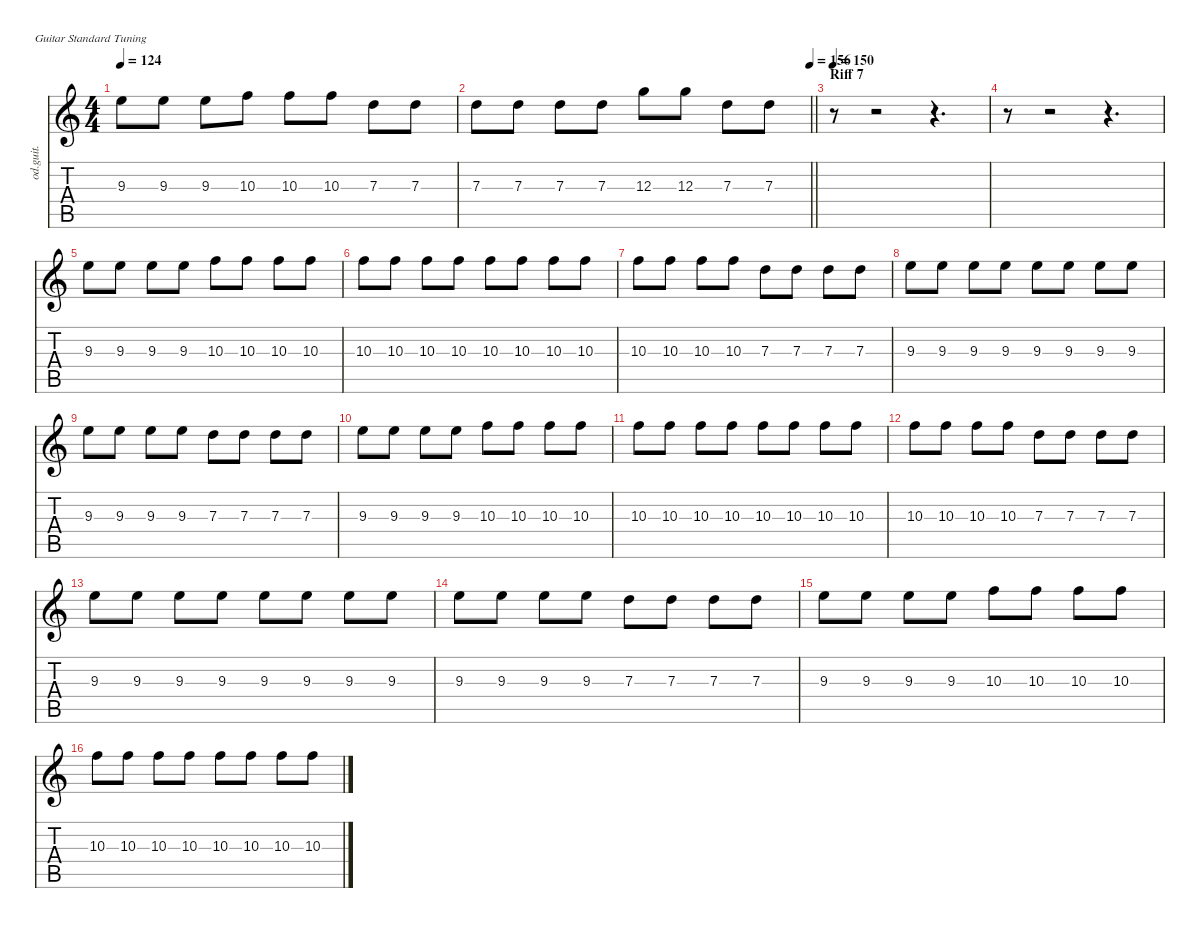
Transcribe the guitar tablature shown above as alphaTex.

\defaultSystemsLayout 4
\hideDynamics
\bracketExtendMode nobrackets
\otherSystemsTrackNameOrientation horizontal
\track ("Lead guitar 2" "od.guit.") {instrument overdrivenguitar}
\staff {score tabs}
\tuning (E4 B3 G3 D3 A2 E2)
\ts (4 4)
\tempo 124
\clef g2
\ks c
9.3.8{dy f beam Down} 9.3.8{beam Down} 9.3.8{beam Down} 10.3.8{beam Down} 10.3.8{beam Down} 10.3.8{beam Down} 7.3.8{beam Down} 7.3.8{beam Down} |
\tempo (156 1)
\barLineRight lightlight
7.3.8{beam Down} 7.3.8{beam Down} 7.3.8{beam Down} 7.3.8{beam Down} 12.3.8{beam Down} 12.3.8{beam Down} 7.3.8{beam Down} 7.3.8{beam Down} |
\section ("" "Riff 7")
\tempo 150
r.8{beam Down} r.2{beam Down} r.4{d beam Down} |
r.8{beam Down} r.2{beam Down} r.4{d beam Down} |
9.3.8{beam Down} 9.3.8{beam Down} 9.3.8{beam Down} 9.3.8{beam Down} 10.3.8{beam Down} 10.3.8{beam Down} 10.3.8{beam Down} 10.3.8{beam Down} |
10.3.8{beam Down} 10.3.8{beam Down} 10.3.8{beam Down} 10.3.8{beam Down} 10.3.8{beam Down} 10.3.8{beam Down} 10.3.8{beam Down} 10.3.8{beam Down} |
10.3.8{beam Down} 10.3.8{beam Down} 10.3.8{beam Down} 10.3.8{beam Down} 7.3.8{beam Down} 7.3.8{beam Down} 7.3.8{beam Down} 7.3.8{beam Down} |
9.3.8{beam Down} 9.3.8{beam Down} 9.3.8{beam Down} 9.3.8{beam Down} 9.3.8{beam Down} 9.3.8{beam Down} 9.3.8{beam Down} 9.3.8{beam Down} |
9.3.8{beam Down} 9.3.8{beam Down} 9.3.8{beam Down} 9.3.8{beam Down} 7.3.8{beam Down} 7.3.8{beam Down} 7.3.8{beam Down} 7.3.8{beam Down} |
9.3.8{beam Down} 9.3.8{beam Down} 9.3.8{beam Down} 9.3.8{beam Down} 10.3.8{beam Down} 10.3.8{beam Down} 10.3.8{beam Down} 10.3.8{beam Down} |
10.3.8{beam Down} 10.3.8{beam Down} 10.3.8{beam Down} 10.3.8{beam Down} 10.3.8{beam Down} 10.3.8{beam Down} 10.3.8{beam Down} 10.3.8{beam Down} |
10.3.8{beam Down} 10.3.8{beam Down} 10.3.8{beam Down} 10.3.8{beam Down} 7.3.8{beam Down} 7.3.8{beam Down} 7.3.8{beam Down} 7.3.8{beam Down} |
9.3.8{beam Down} 9.3.8{beam Down} 9.3.8{beam Down} 9.3.8{beam Down} 9.3.8{beam Down} 9.3.8{beam Down} 9.3.8{beam Down} 9.3.8{beam Down} |
9.3.8{beam Down} 9.3.8{beam Down} 9.3.8{beam Down} 9.3.8{beam Down} 7.3.8{beam Down} 7.3.8{beam Down} 7.3.8{beam Down} 7.3.8{beam Down} |
9.3.8{beam Down} 9.3.8{beam Down} 9.3.8{beam Down} 9.3.8{beam Down} 10.3.8{beam Down} 10.3.8{beam Down} 10.3.8{beam Down} 10.3.8{beam Down} |
10.3.8{beam Down} 10.3.8{beam Down} 10.3.8{beam Down} 10.3.8{beam Down} 10.3.8{beam Down} 10.3.8{beam Down} 10.3.8{beam Down} 10.3.8{beam Down}
